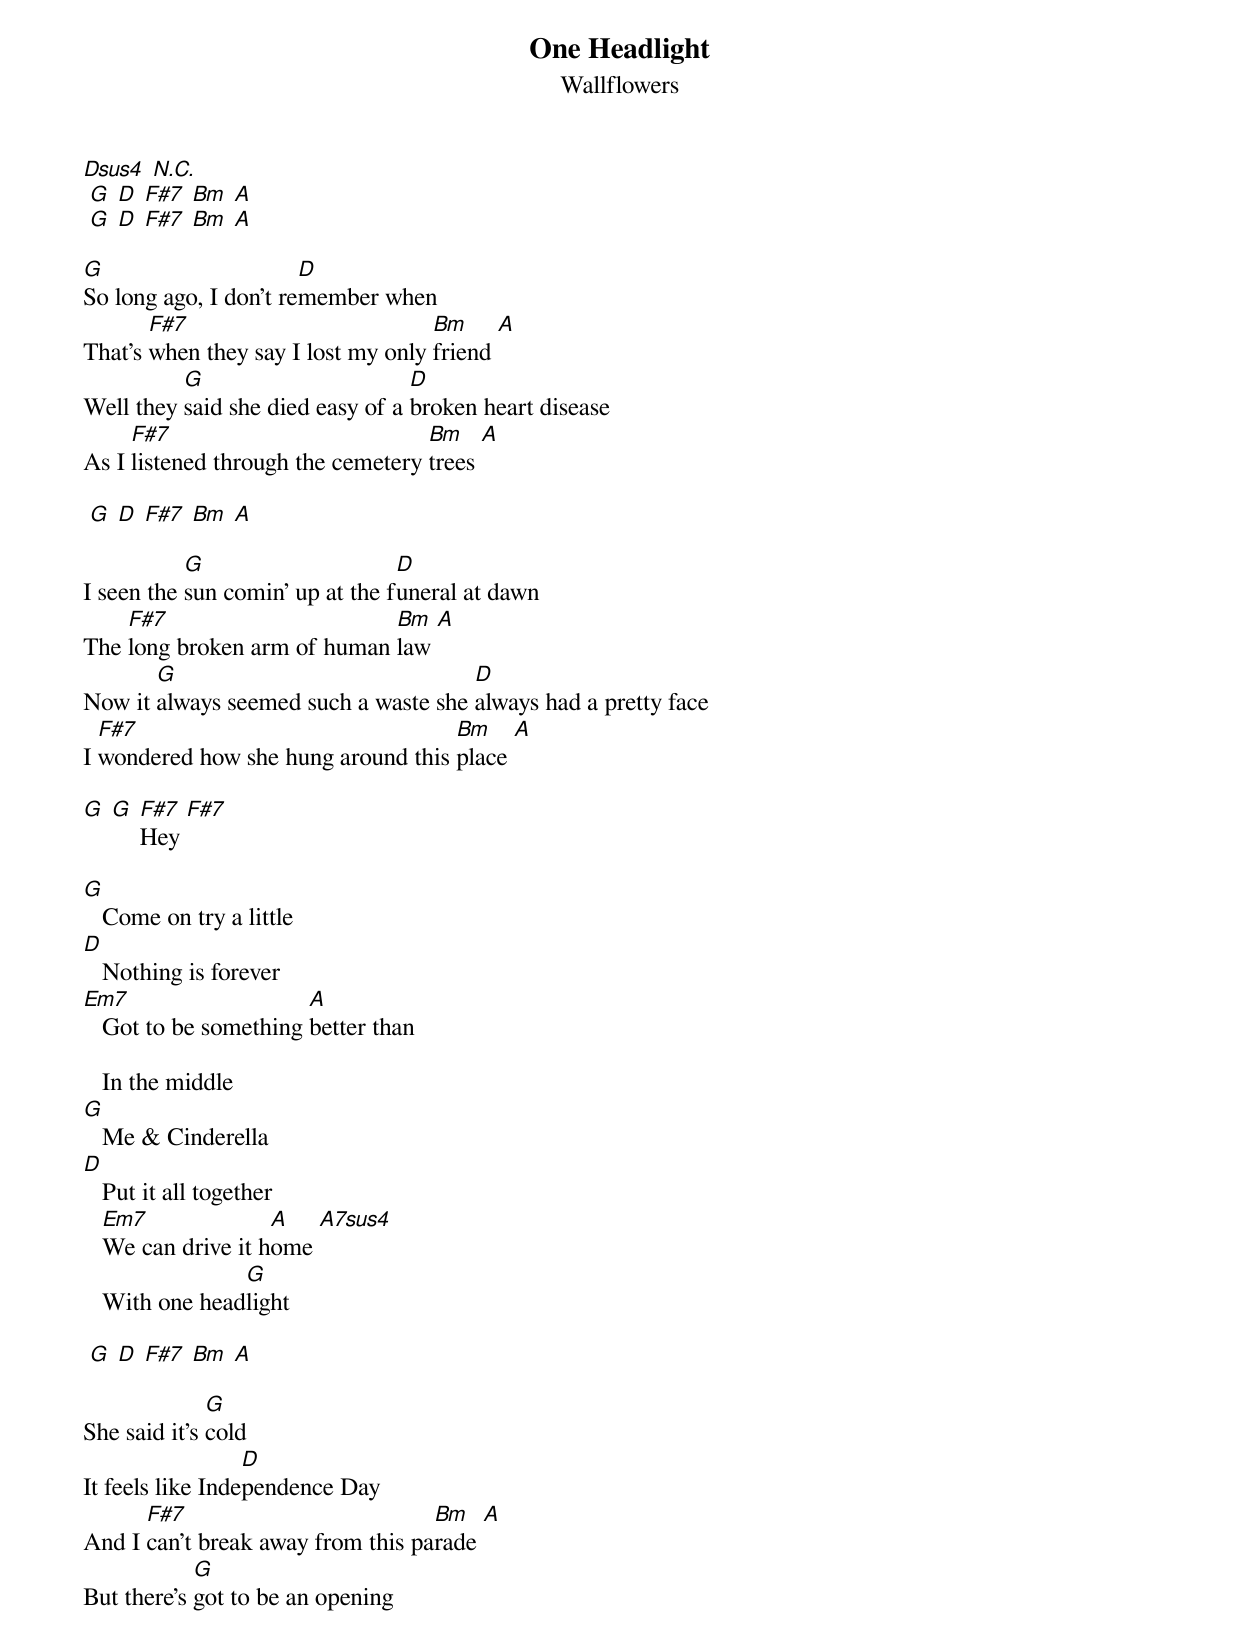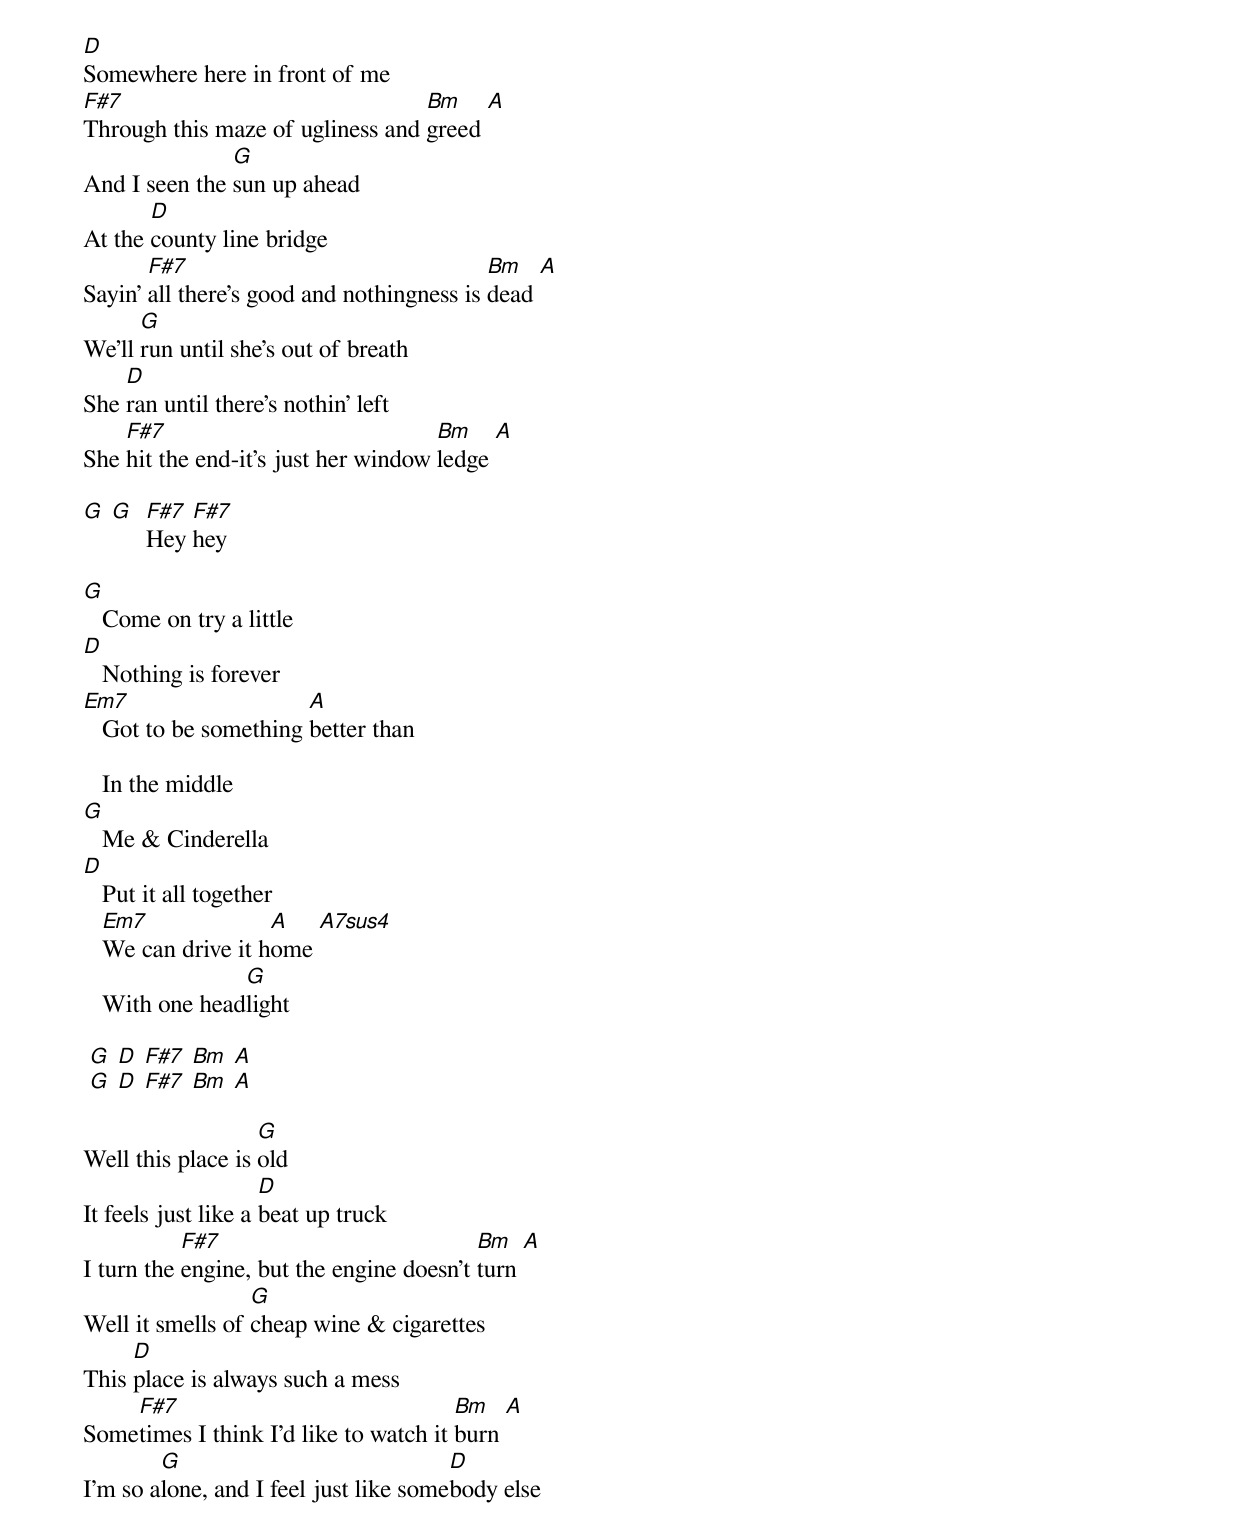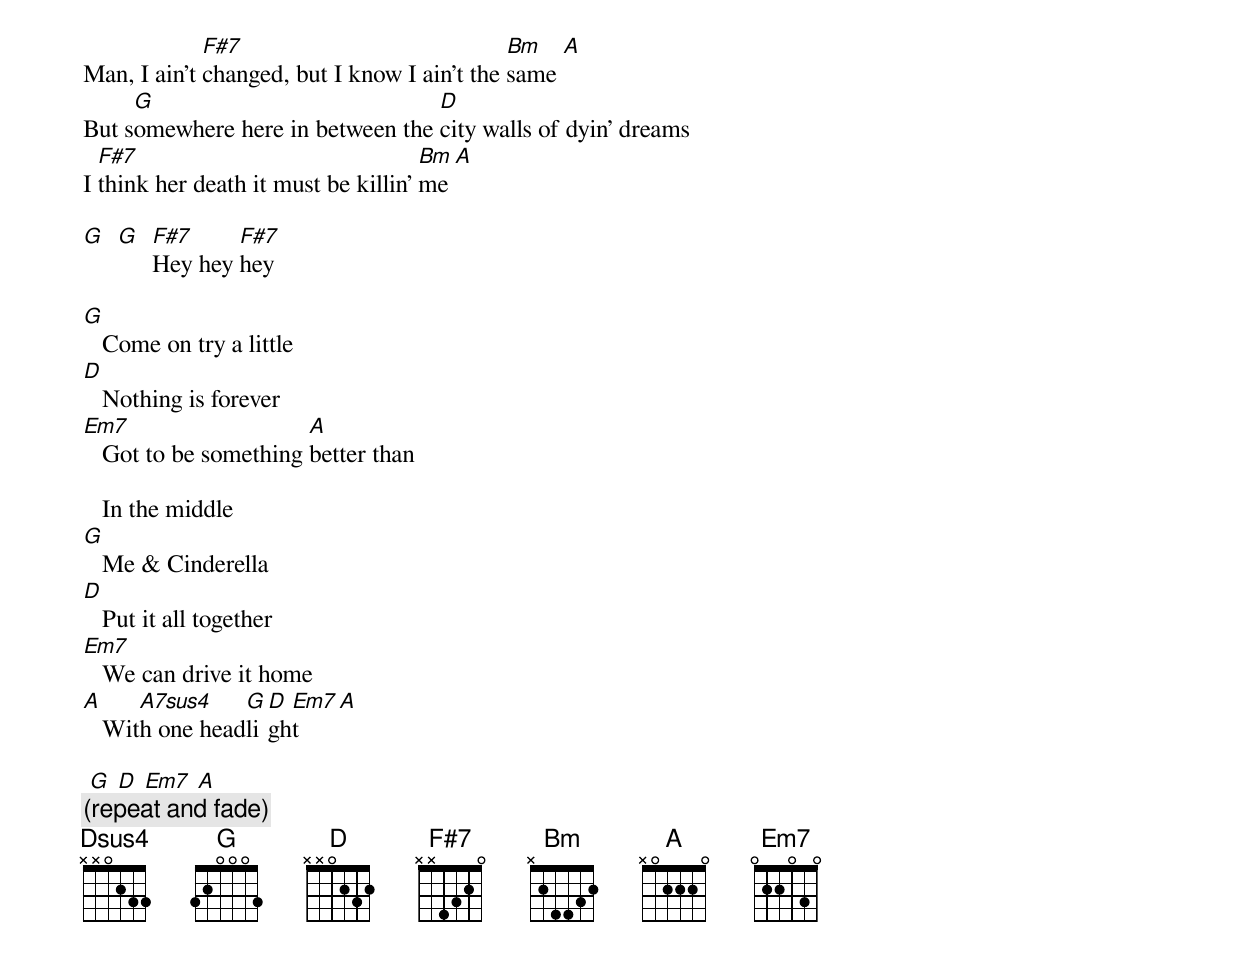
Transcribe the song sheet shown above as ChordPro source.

{title: One Headlight}
{subtitle: Wallflowers}

[Dsus4] [N.C.]
 [G] [D] [F#7] [Bm] [A]
 [G] [D] [F#7] [Bm] [A]

[G]So long ago, I don't re[D]member when
That's [F#7]when they say I lost my only [Bm]friend [A]
Well they [G]said she died easy of a [D]broken heart disease
As I [F#7]listened through the cemetery [Bm]trees [A]

 [G] [D] [F#7] [Bm] [A]

I seen the [G]sun comin' up at the f[D]uneral at dawn
The [F#7]long broken arm of human [Bm]law [A]
Now it [G]always seemed such a waste she [D]always had a pretty face
I [F#7]wondered how she hung around this [Bm]place [A]

[G] [G] [F#7]Hey [F#7]

[G]   Come on try a little
[D]   Nothing is forever
[Em7]   Got to be something [A]better than

   In the middle
[G]   Me & Cinderella
[D]   Put it all together
   [Em7]We can drive it h[A]ome [A7sus4]
   With one head[G]light

 [G] [D] [F#7] [Bm] [A]

She said it's [G]cold
It feels like Inde[D]pendence Day
And I [F#7]can't break away from this pa[Bm]rade [A]
But there's [G]got to be an opening
[D]Somewhere here in front of me
[F#7]Through this maze of ugliness and [Bm]greed [A]
And I seen the [G]sun up ahead
At the [D]county line bridge
Sayin' [F#7]all there's good and nothingness is [Bm]dead [A]
We'll [G]run until she's out of breath
She [D]ran until there's nothin' left
She [F#7]hit the end-it's just her window [Bm]ledge [A]

[G] [G]  [F#7]Hey [F#7]hey

[G]   Come on try a little
[D]   Nothing is forever
[Em7]   Got to be something [A]better than

   In the middle
[G]   Me & Cinderella
[D]   Put it all together
   [Em7]We can drive it h[A]ome [A7sus4]
   With one head[G]light

 [G] [D] [F#7] [Bm] [A]
 [G] [D] [F#7] [Bm] [A]

Well this place is [G]old
It feels just like a [D]beat up truck
I turn the [F#7]engine, but the engine doesn't [Bm]turn [A]
Well it smells of [G]cheap wine & cigarettes
This [D]place is always such a mess
Some[F#7]times I think I'd like to watch it [Bm]burn [A]
I'm so a[G]lone, and I feel just like some[D]body else
Man, I ain't [F#7]changed, but I know I ain't the [Bm]same [A]
But s[G]omewhere here in between the [D]city walls of dyin' dreams
I [F#7]think her death it must be killin' [Bm]me [A]

[G]  [G]  [F#7]Hey hey [F#7]hey

[G]   Come on try a little
[D]   Nothing is forever
[Em7]   Got to be something [A]better than

   In the middle
[G]   Me & Cinderella
[D]   Put it all together
[Em7]   We can drive it home
[A]   Wit[A7sus4]h one head[G]li[D]gh[Em7]t [A]

 [G] [D] [Em7] [A]
{c:(repeat and fade)}
